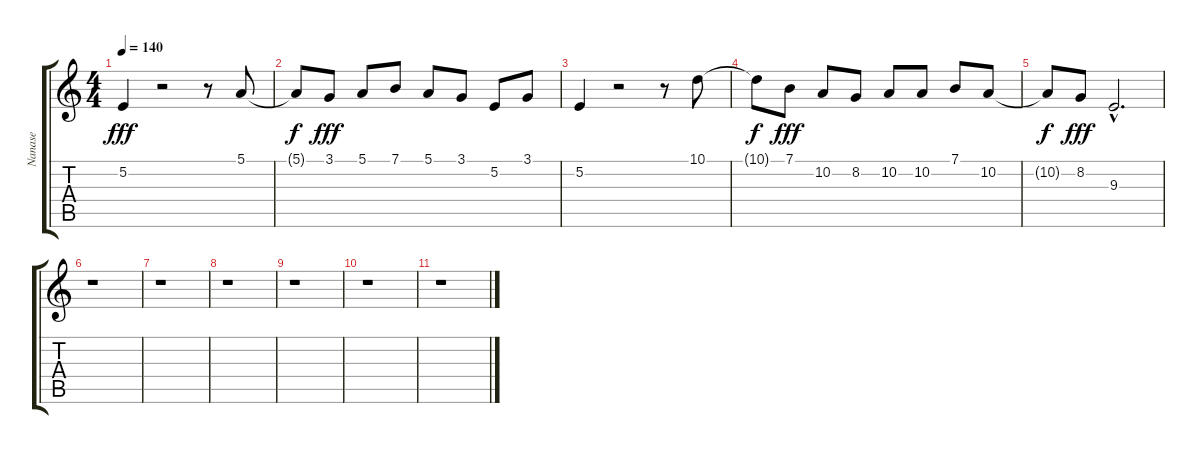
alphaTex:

\track ("Nanase" "Nanase") {instrument altosax}
\staff {score tabs}
\tuning (E4 B3 G3 D3 A2 E2) {hide}
\ts (4 4)
\tempo 140
\clef g2
\ks c
5.2.4{dy fff} r.2 r.8 5.1.8 |
5.1{t}.8{dy f} 3.1.8{dy fff} 5.1.8 7.1.8 5.1.8 3.1.8 5.2.8 3.1.8 |
5.2.4 r.2 r.8 10.1.8 |
10.1{t}.8{dy f} 7.1.8{dy fff} 10.2.8 8.2.8 10.2.8 10.2.8 7.1.8 10.2.8 |
10.2{t}.8{dy f} 8.2.8{dy fff} 9.3{hac}.2{d} |
r.1 |
r.1 |
r.1 |
r.1 |
r.1 |
r.1
